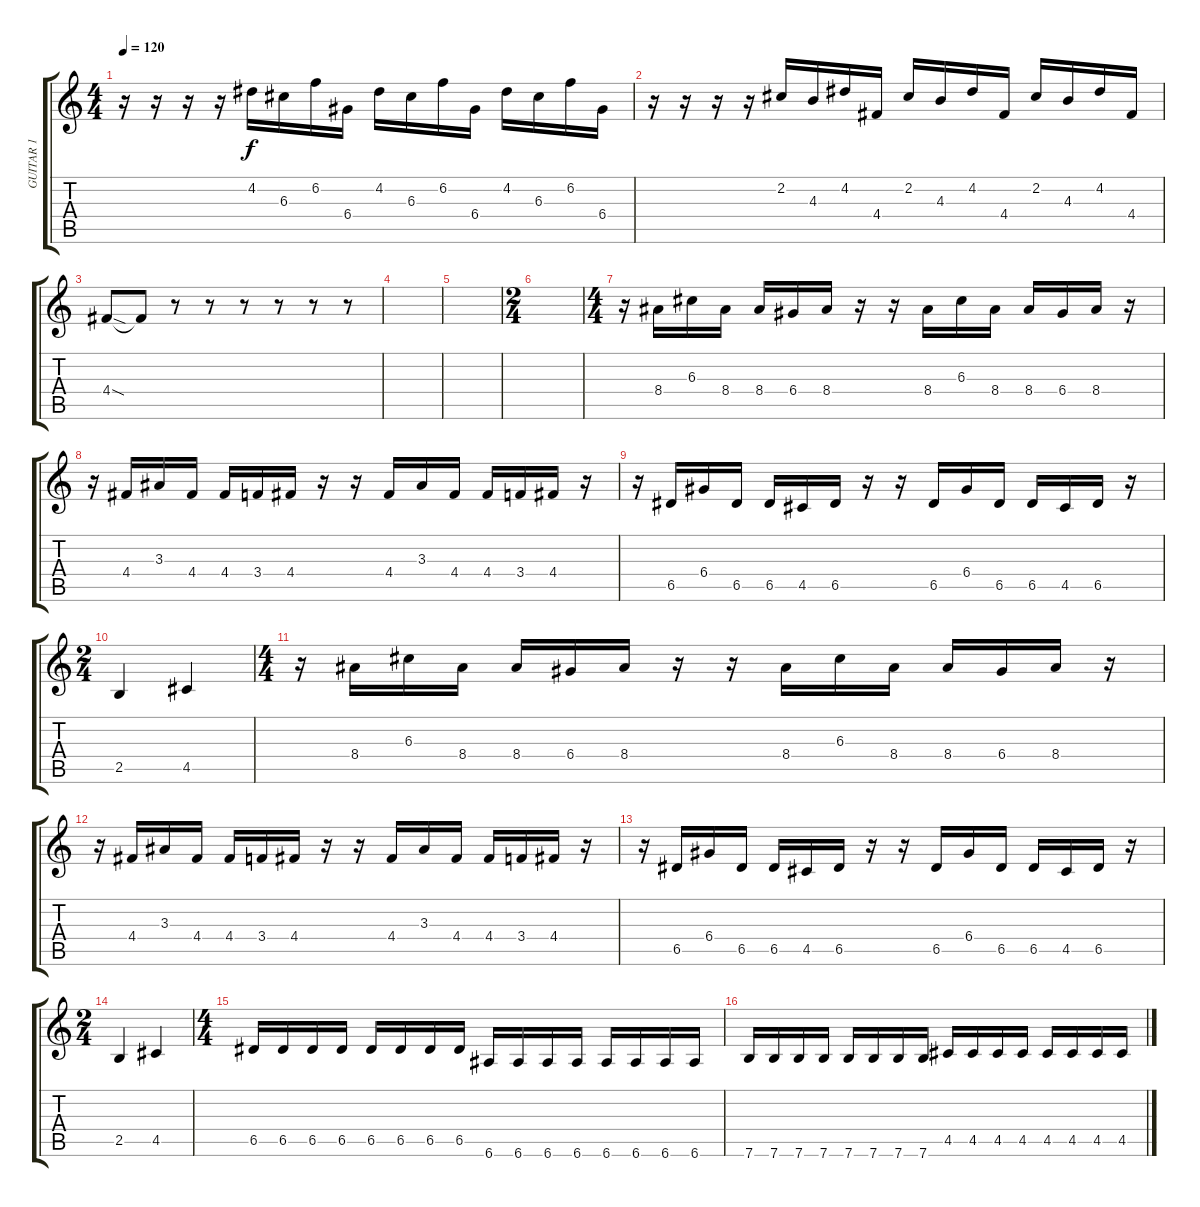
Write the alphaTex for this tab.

\track ("GUITAR 1" "GUITAR 1") {instrument distortionguitar}
\staff {score tabs}
\tuning (E4 B3 G3 D3 A2 E2) {hide}
\ts (4 4)
\tempo 120
\clef g2
\ks c
r.16{dy f} r.16 r.16 r.16 4.2.16 6.3.16 6.2.16 6.4.16 4.2.16 6.3.16 6.2.16 6.4.16 4.2.16 6.3.16 6.2.16 6.4.16 |
r.16 r.16 r.16 r.16 2.2.16 4.3.16 4.2.16 4.4.16 2.2.16 4.3.16 4.2.16 4.4.16 2.2.16 4.3.16 4.2.16 4.4.16 |
4.4{sod}.8 4.4{t}.8 r.8 r.8 r.8 r.8 r.8 r.8 |
|
|
\ts (2 4)
|
\ts (4 4)
r.16 8.4.16 6.3.16 8.4.16 8.4.16 6.4.16 8.4.16 r.16 r.16 8.4.16 6.3.16 8.4.16 8.4.16 6.4.16 8.4.16 r.16 |
r.16 4.4.16 3.3.16 4.4.16 4.4.16 3.4.16 4.4.16 r.16 r.16 4.4.16 3.3.16 4.4.16 4.4.16 3.4.16 4.4.16 r.16 |
r.16 6.5.16 6.4.16 6.5.16 6.5.16 4.5.16 6.5.16 r.16 r.16 6.5.16 6.4.16 6.5.16 6.5.16 4.5.16 6.5.16 r.16 |
\ts (2 4)
2.5.4 4.5.4 |
\ts (4 4)
r.16 8.4.16 6.3.16 8.4.16 8.4.16 6.4.16 8.4.16 r.16 r.16 8.4.16 6.3.16 8.4.16 8.4.16 6.4.16 8.4.16 r.16 |
r.16 4.4.16 3.3.16 4.4.16 4.4.16 3.4.16 4.4.16 r.16 r.16 4.4.16 3.3.16 4.4.16 4.4.16 3.4.16 4.4.16 r.16 |
r.16 6.5.16 6.4.16 6.5.16 6.5.16 4.5.16 6.5.16 r.16 r.16 6.5.16 6.4.16 6.5.16 6.5.16 4.5.16 6.5.16 r.16 |
\ts (2 4)
2.5.4 4.5.4 |
\ts (4 4)
6.5.16 6.5.16 6.5.16 6.5.16 6.5.16 6.5.16 6.5.16 6.5.16 6.6.16 6.6.16 6.6.16 6.6.16 6.6.16 6.6.16 6.6.16 6.6.16 |
7.6.16 7.6.16 7.6.16 7.6.16 7.6.16 7.6.16 7.6.16 7.6.16 4.5.16 4.5.16 4.5.16 4.5.16 4.5.16 4.5.16 4.5.16 4.5.16
